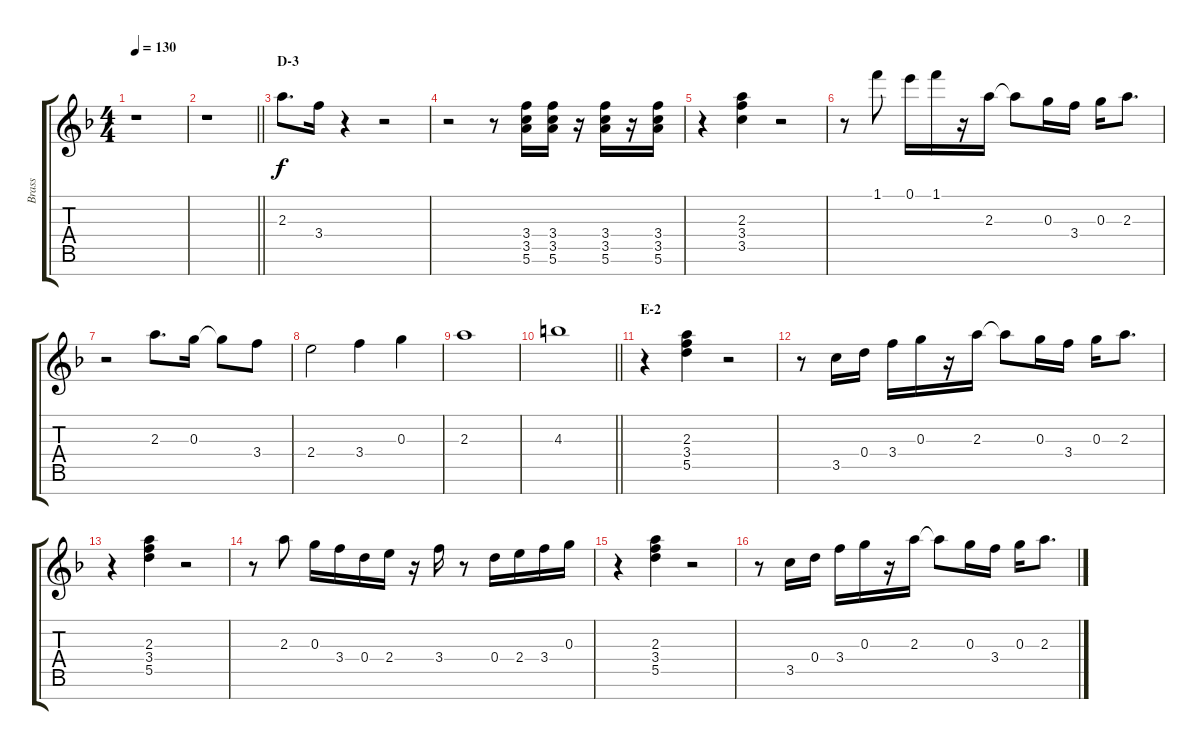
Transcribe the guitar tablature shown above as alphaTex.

\track ("Brass" "Brass") {instrument brasssection}
\staff {score tabs}
\tuning (E6 B5 G5 D5 A4 E4 B3) {hide}
\ts (4 4)
\tempo 130
\clef g2
\ks f
r.1{dy f} |
\barLineRight lightlight
r.1 |
\section ("" "D-3")
2.3.8{d} 3.4.16 r.4 r.2 |
r.2 r.8 (3.4 3.5 5.6).16 (3.4 3.5 5.6).16 r.16 (3.4 3.5 5.6).16 r.16 (3.4 3.5 5.6).16 |
r.4 (2.3 3.4 3.5).4 r.2 |
r.8 1.1.8 0.1.16 1.1.16 r.16 2.3.16 2.3{t}.8 0.3.16 3.4.16 0.3.16 2.3.8{d} |
r.2 2.3.8{d} 0.3.16 0.3{t}.8 3.4.8 |
2.4.2 3.4.4 0.3.4 |
2.3.1 |
\barLineRight lightlight
4.3.1 |
\section ("" "E-2")
r.4 (2.3 3.4 5.5).4 r.2 |
r.8 3.5.16 0.4.16 3.4.16 0.3.16 r.16 2.3.16 2.3{t}.8 0.3.16 3.4.16 0.3.16 2.3.8{d} |
r.4 (2.3 3.4 5.5).4 r.2 |
r.8 2.3.8 0.3.16 3.4.16 0.4.16 2.4.16 r.16 3.4.16 r.8 0.4.16 2.4.16 3.4.16 0.3.16 |
r.4 (2.3 3.4 5.5).4 r.2 |
r.8 3.5.16 0.4.16 3.4.16 0.3.16 r.16 2.3.16 2.3{t}.8 0.3.16 3.4.16 0.3.16 2.3.8{d}
